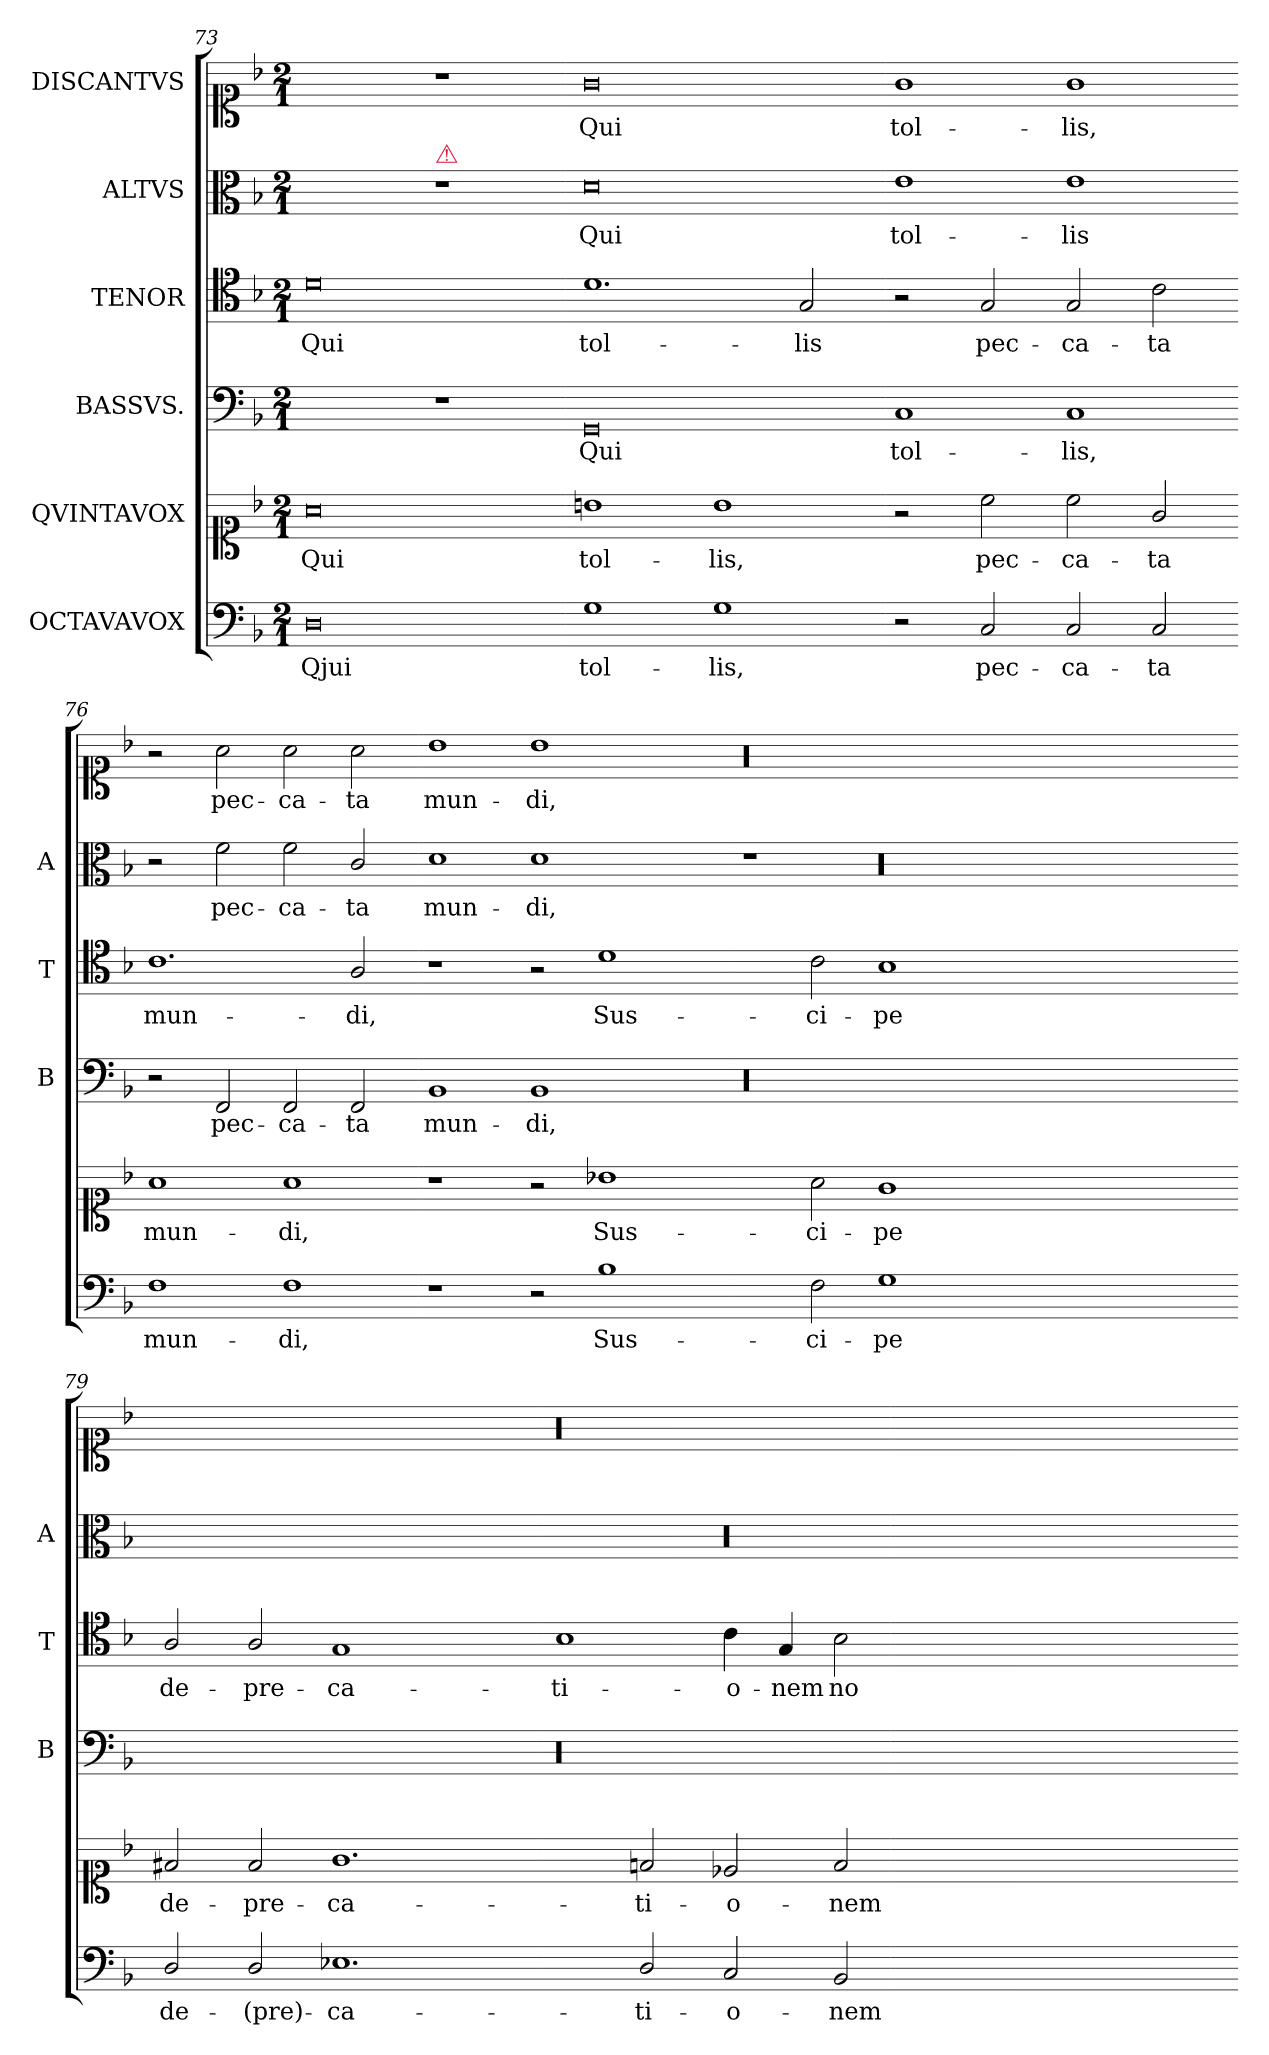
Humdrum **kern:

**kern	**text	**kern	**text	**kern	**text	**kern	**text	**kern	**text	**kern	**text
*part6	*part6	*part5	*part5	*part4	*part4	*part3	*part3	*part2	*part2	*part1	*part1
*staff6	*staff6	*staff5	*staff5	*staff4	*staff4	*staff3	*staff3	*staff2	*staff2	*staff1	*staff1
*I"OCTAVAVOX	*	*I"QVINTAVOX	*	*I"BASSVS.	*	*I"TENOR	*	*I"ALTVS	*	*I"DISCANTVS	*
*	*	*	*	*I'B	*	*I'T	*	*I'A	*	*	*
*clefF4	*	*clefC1	*	*clefF4	*	*clefC4	*	*clefC3	*	*clefC1	*
*k[b-]	*	*k[b-]	*	*k[b-]	*	*k[b-]	*	*k[b-]	*	*k[b-]	*
*M2/1	*	*M2/1	*	*M2/1	*	*M2/1	*	*M2/1	*	*M2/1	*
=73	=73	=73	=73	=73	=73	=73	=73	=73	=73	=73	=73
0D	Qjui	0a	Qui	1ryy	.	0d	Qui	1ryy	.	1ryy	.
!	!	!	!	!	!	!	!	!LO:TX:a:color=crimson:t=⚠	!	!	!
.	.	.	.	1r	.	.	.	1r	.	1r	.
=74-	=74-	=74-	=74-	=74-	=74-	=74-	=74-	=74-	=74-	=74-	=74-
1G	tol-	1bn	tol-	0GG	Qui	1.d	tol-	0d	Qui	0g	Qui
1G	-lis,	1b	-lis,	.	.	.	.	.	.	.	.
.	.	.	.	.	.	2G/	-lis	.	.	.	.
=75-	=75-	=75-	=75-	=75-	=75-	=75-	=75-	=75-	=75-	=75-	=75-
2r	.	2r	.	1C	tol-	2r	.	1e	tol-	1g	tol-
2C/	pec-	2cc\	pec-	.	.	2G/	pec-	.	.	.	.
2C/	-ca-	2cc\	-ca-	1C	-lis,	2G/	-ca-	1e	-lis	1g	-lis,
2C/	-ta	2g/	-ta	.	.	2c\	-ta	.	.	.	.
=76-	=76-	=76-	=76-	=76-	=76-	=76-	=76-	=76-	=76-	=76-	=76-
1F	mun-	1a	mun-	2r	.	1.c	mun-	2r	.	2r	.
.	.	.	.	2FF/	pec-	.	.	2f\	pec-	2a\	pec-
1F	-di,	1a	-di,	2FF/	-ca-	.	.	2f\	-ca-	2a\	-ca-
.	.	.	.	2FF/	-ta	2A/	-di,	2c/	-ta	2a\	-ta
=77-	=77-	=77-	=77-	=77-	=77-	=77-	=77-	=77-	=77-	=77-	=77-
1r	.	1r	.	1BB-	mun-	1r	.	1d	mun-	1b-	mun-
2r	.	2r	.	1BB-	-di,	2r	.	1d	-di,	1b-	-di,
1B-\	Sus-	1b-X\	Sus-	.	.	1d\	Sus-	.	.	.	.
.	.	.	.	2ryy	.	.	.	2ryy	.	2ryy	.
=78-	=78-	=78-	=78-	=78-	=78-	=78-	=78-	=78-	=78-	=78-	=78-
2ryy	.	2ryy	.	00r	.	2ryy	.	1r	.	00r	.
2F\	-ci-	2a\	-ci-	.	.	2c\	-ci-	.	.	.	.
1G	-pe	1g	-pe	.	.	1B-	-pe	00r	.	.	.
0.ryy	.	0.ryy	.	.	.	0.ryy	.	.	.	.	.
.	.	.	.	1ryy	.	.	.	.	.	1ryy	.
=79-	=79-	=79-	=79-	=79-	=79-	=79-	=79-	=79-	=79-	=79-	=79-
2D/	de-	2f#X/	de-	0ryy	.	2A/	de-	0ryy	.	0ryy	.
2D/	-(pre)-	2f#/	-pre-	.	.	2A/	-pre-	.	.	.	.
1.E-X	-ca-	1.g	-ca-	.	.	1G	-ca-	.	.	.	.
.	.	.	.	2ryy	.	2ryy	.	2ryy	.	2ryy	.
=80-	=80-	=80-	=80-	=80-	=80-	=80-	=80-	=80-	=80-	=80-	=80-
2ryy	.	2ryy	.	00r	.	1B-	-ti-	1ryy	.	00r	.
2D/	-ti-	2fn/	-ti-	.	.	.	.	.	.	.	.
2C/	-o-	2e-X/	-o-	.	.	4c\	-o-	00r	.	.	.
.	.	.	.	.	.	4G/	-nem	.	.	.	.
2BB-/	-nem	2f/	-nem	.	.	2B-\	no-	.	.	.	.
0.ryy	.	0.ryy	.	.	.	0.ryy	.	.	.	.	.
.	.	.	.	1ryy	.	.	.	.	.	1ryy	.
=-	=-	=-	=-	=-	=-	=-	=-	=-	=-	=-	=-
*-	*-	*-	*-	*-	*-	*-	*-	*-	*-	*-	*-
